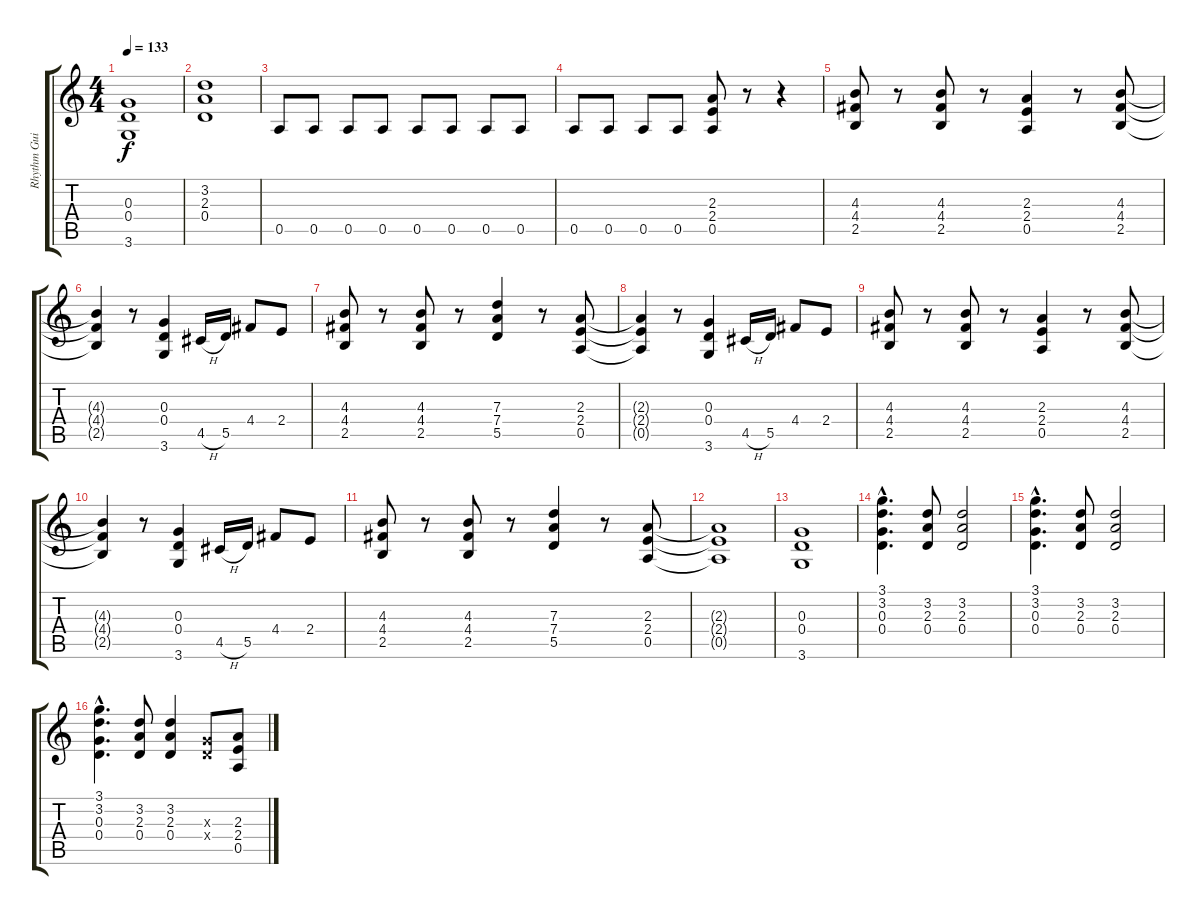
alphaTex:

\track ("Rhythm Guitar 1" "Rhythm Gui") {instrument overdrivenguitar}
\staff {score tabs}
\tuning (E4 B3 G3 D3 A2 E2) {hide}
\ts (4 4)
\tempo 133
\clef g2
\ks c
(0.3 0.4 3.6).1{dy f} |
(3.2 2.3 0.4).1 |
0.5.8 0.5.8 0.5.8 0.5.8 0.5.8 0.5.8 0.5.8 0.5.8 |
0.5.8 0.5.8 0.5.8 0.5.8 (2.3 2.4 0.5).8 r.8 r.4 |
(4.3 4.4 2.5).8 r.8 (4.3 4.4 2.5).8 r.8 (2.3 2.4 0.5).4 r.8 (4.3 4.4 2.5).8 |
(4.3{t} 4.4{t} 2.5{t}).4 r.8 (0.3 0.4 3.6).4 4.5{h}.16 5.5.16 4.4.8 2.4.8 |
(4.3 4.4 2.5).8 r.8 (4.3 4.4 2.5).8 r.8 (7.3 7.4 5.5).4 r.8 (2.3 2.4 0.5).8 |
(2.3{t} 2.4{t} 0.5{t}).4 r.8 (0.3 0.4 3.6).4 4.5{h}.16 5.5.16 4.4.8 2.4.8 |
(4.3 4.4 2.5).8 r.8 (4.3 4.4 2.5).8 r.8 (2.3 2.4 0.5).4 r.8 (4.3 4.4 2.5).8 |
(4.3{t} 4.4{t} 2.5{t}).4 r.8 (0.3 0.4 3.6).4 4.5{h}.16 5.5.16 4.4.8 2.4.8 |
(4.3 4.4 2.5).8 r.8 (4.3 4.4 2.5).8 r.8 (7.3 7.4 5.5).4 r.8 (2.3 2.4 0.5).8 |
(2.3{t} 2.4{t} 0.5{t}).1 |
(0.3 0.4 3.6).1 |
(3.1{hac} 3.2{hac} 0.3{hac} 0.4{hac}).4{d} (3.2 2.3 0.4).8 (3.2 2.3 0.4).2 |
(3.1{hac} 3.2{hac} 0.3{hac} 0.4{hac}).4{d} (3.2 2.3 0.4).8 (3.2 2.3 0.4).2 |
(3.1{hac} 3.2{hac} 0.3{hac} 0.4{hac}).4{d} (3.2 2.3 0.4).8 (3.2 2.3 0.4).4 (0.3{x} 0.4{x}).8 (2.3 2.4 0.5).8
